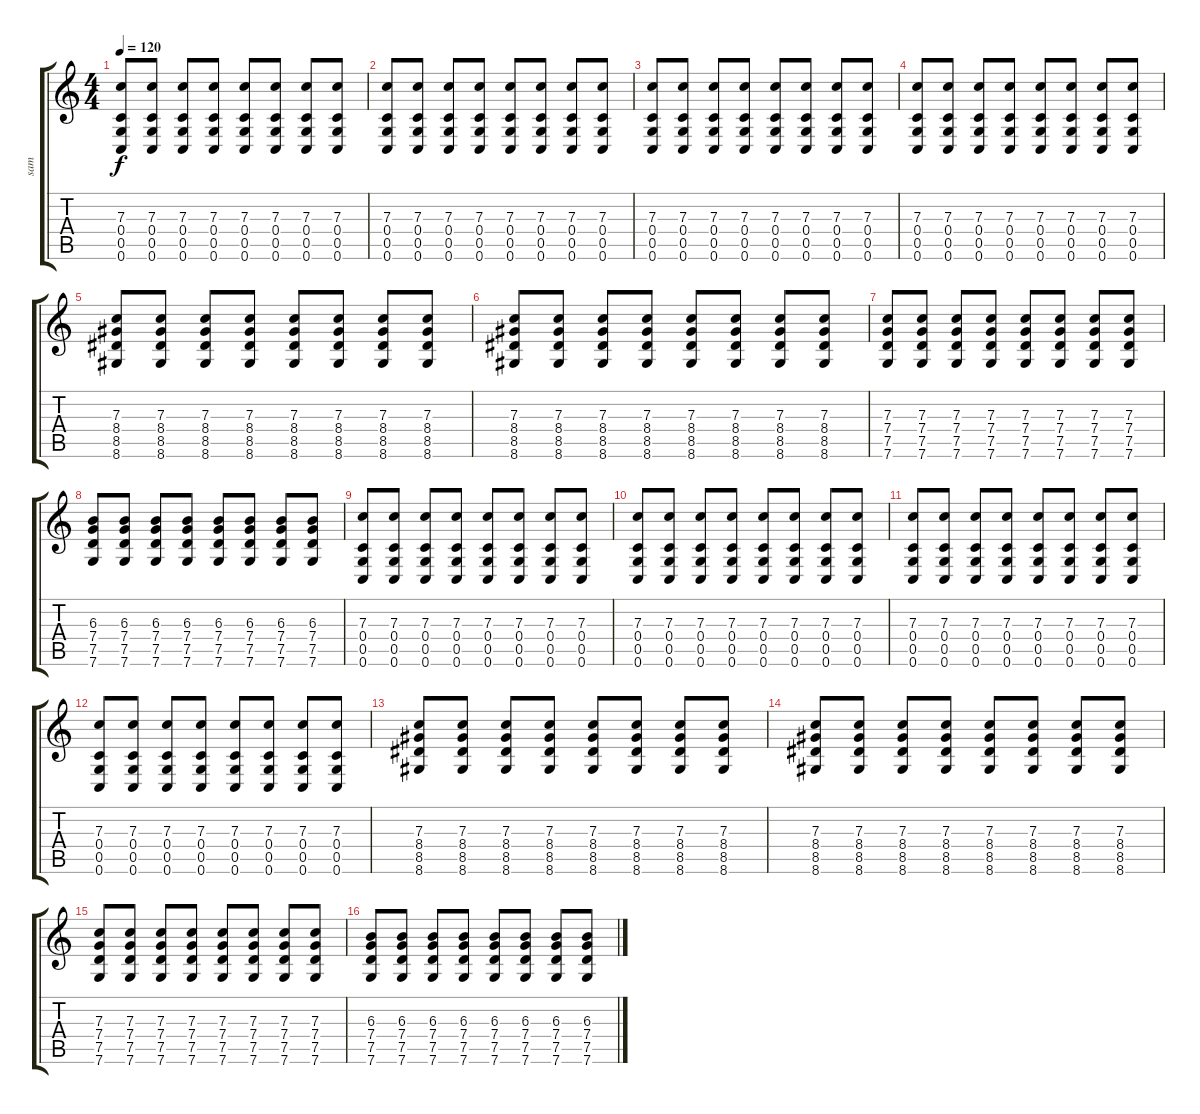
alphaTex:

\track ("sam" "sam") {instrument distortionguitar}
\staff {score tabs}
\tuning (D4 A3 F3 C3 G2 C2) {hide}
\ts (4 4)
\tempo 120
\clef g2
\ks c
(7.3 0.4 0.5 0.6).8{dy f instrument distortionguitar} (7.3 0.4 0.5 0.6).8 (7.3 0.4 0.5 0.6).8 (7.3 0.4 0.5 0.6).8 (7.3 0.4 0.5 0.6).8 (7.3 0.4 0.5 0.6).8 (7.3 0.4 0.5 0.6).8 (7.3 0.4 0.5 0.6).8 |
(7.3 0.4 0.5 0.6).8{instrument distortionguitar} (7.3 0.4 0.5 0.6).8 (7.3 0.4 0.5 0.6).8 (7.3 0.4 0.5 0.6).8 (7.3 0.4 0.5 0.6).8 (7.3 0.4 0.5 0.6).8 (7.3 0.4 0.5 0.6).8 (7.3 0.4 0.5 0.6).8 |
(7.3 0.4 0.5 0.6).8{instrument distortionguitar} (7.3 0.4 0.5 0.6).8 (7.3 0.4 0.5 0.6).8 (7.3 0.4 0.5 0.6).8 (7.3 0.4 0.5 0.6).8 (7.3 0.4 0.5 0.6).8 (7.3 0.4 0.5 0.6).8 (7.3 0.4 0.5 0.6).8 |
(7.3 0.4 0.5 0.6).8{instrument distortionguitar} (7.3 0.4 0.5 0.6).8 (7.3 0.4 0.5 0.6).8 (7.3 0.4 0.5 0.6).8 (7.3 0.4 0.5 0.6).8 (7.3 0.4 0.5 0.6).8 (7.3 0.4 0.5 0.6).8 (7.3 0.4 0.5 0.6).8 |
(7.3 8.4 8.5 8.6).8 (7.3 8.4 8.5 8.6).8 (7.3 8.4 8.5 8.6).8 (7.3 8.4 8.5 8.6).8 (7.3 8.4 8.5 8.6).8 (7.3 8.4 8.5 8.6).8 (7.3 8.4 8.5 8.6).8 (7.3 8.4 8.5 8.6).8 |
(7.3 8.4 8.5 8.6).8 (7.3 8.4 8.5 8.6).8 (7.3 8.4 8.5 8.6).8 (7.3 8.4 8.5 8.6).8 (7.3 8.4 8.5 8.6).8 (7.3 8.4 8.5 8.6).8 (7.3 8.4 8.5 8.6).8 (7.3 8.4 8.5 8.6).8 |
(7.3 7.4 7.5 7.6).8 (7.3 7.4 7.5 7.6).8 (7.3 7.4 7.5 7.6).8 (7.3 7.4 7.5 7.6).8 (7.3 7.4 7.5 7.6).8 (7.3 7.4 7.5 7.6).8 (7.3 7.4 7.5 7.6).8 (7.3 7.4 7.5 7.6).8 |
(6.3 7.4 7.5 7.6).8 (6.3 7.4 7.5 7.6).8 (6.3 7.4 7.5 7.6).8 (6.3 7.4 7.5 7.6).8 (6.3 7.4 7.5 7.6).8 (6.3 7.4 7.5 7.6).8 (6.3 7.4 7.5 7.6).8 (6.3 7.4 7.5 7.6).8 |
(7.3 0.4 0.5 0.6).8{instrument distortionguitar} (7.3 0.4 0.5 0.6).8 (7.3 0.4 0.5 0.6).8 (7.3 0.4 0.5 0.6).8 (7.3 0.4 0.5 0.6).8 (7.3 0.4 0.5 0.6).8 (7.3 0.4 0.5 0.6).8 (7.3 0.4 0.5 0.6).8 |
(7.3 0.4 0.5 0.6).8{instrument distortionguitar} (7.3 0.4 0.5 0.6).8 (7.3 0.4 0.5 0.6).8 (7.3 0.4 0.5 0.6).8 (7.3 0.4 0.5 0.6).8 (7.3 0.4 0.5 0.6).8 (7.3 0.4 0.5 0.6).8 (7.3 0.4 0.5 0.6).8 |
(7.3 0.4 0.5 0.6).8{instrument distortionguitar} (7.3 0.4 0.5 0.6).8 (7.3 0.4 0.5 0.6).8 (7.3 0.4 0.5 0.6).8 (7.3 0.4 0.5 0.6).8 (7.3 0.4 0.5 0.6).8 (7.3 0.4 0.5 0.6).8 (7.3 0.4 0.5 0.6).8 |
(7.3 0.4 0.5 0.6).8{instrument distortionguitar} (7.3 0.4 0.5 0.6).8 (7.3 0.4 0.5 0.6).8 (7.3 0.4 0.5 0.6).8 (7.3 0.4 0.5 0.6).8 (7.3 0.4 0.5 0.6).8 (7.3 0.4 0.5 0.6).8 (7.3 0.4 0.5 0.6).8 |
(7.3 8.4 8.5 8.6).8 (7.3 8.4 8.5 8.6).8 (7.3 8.4 8.5 8.6).8 (7.3 8.4 8.5 8.6).8 (7.3 8.4 8.5 8.6).8 (7.3 8.4 8.5 8.6).8 (7.3 8.4 8.5 8.6).8 (7.3 8.4 8.5 8.6).8 |
(7.3 8.4 8.5 8.6).8 (7.3 8.4 8.5 8.6).8 (7.3 8.4 8.5 8.6).8 (7.3 8.4 8.5 8.6).8 (7.3 8.4 8.5 8.6).8 (7.3 8.4 8.5 8.6).8 (7.3 8.4 8.5 8.6).8 (7.3 8.4 8.5 8.6).8 |
(7.3 7.4 7.5 7.6).8 (7.3 7.4 7.5 7.6).8 (7.3 7.4 7.5 7.6).8 (7.3 7.4 7.5 7.6).8 (7.3 7.4 7.5 7.6).8 (7.3 7.4 7.5 7.6).8 (7.3 7.4 7.5 7.6).8 (7.3 7.4 7.5 7.6).8 |
(6.3 7.4 7.5 7.6).8 (6.3 7.4 7.5 7.6).8 (6.3 7.4 7.5 7.6).8 (6.3 7.4 7.5 7.6).8 (6.3 7.4 7.5 7.6).8 (6.3 7.4 7.5 7.6).8 (6.3 7.4 7.5 7.6).8 (6.3 7.4 7.5 7.6).8
